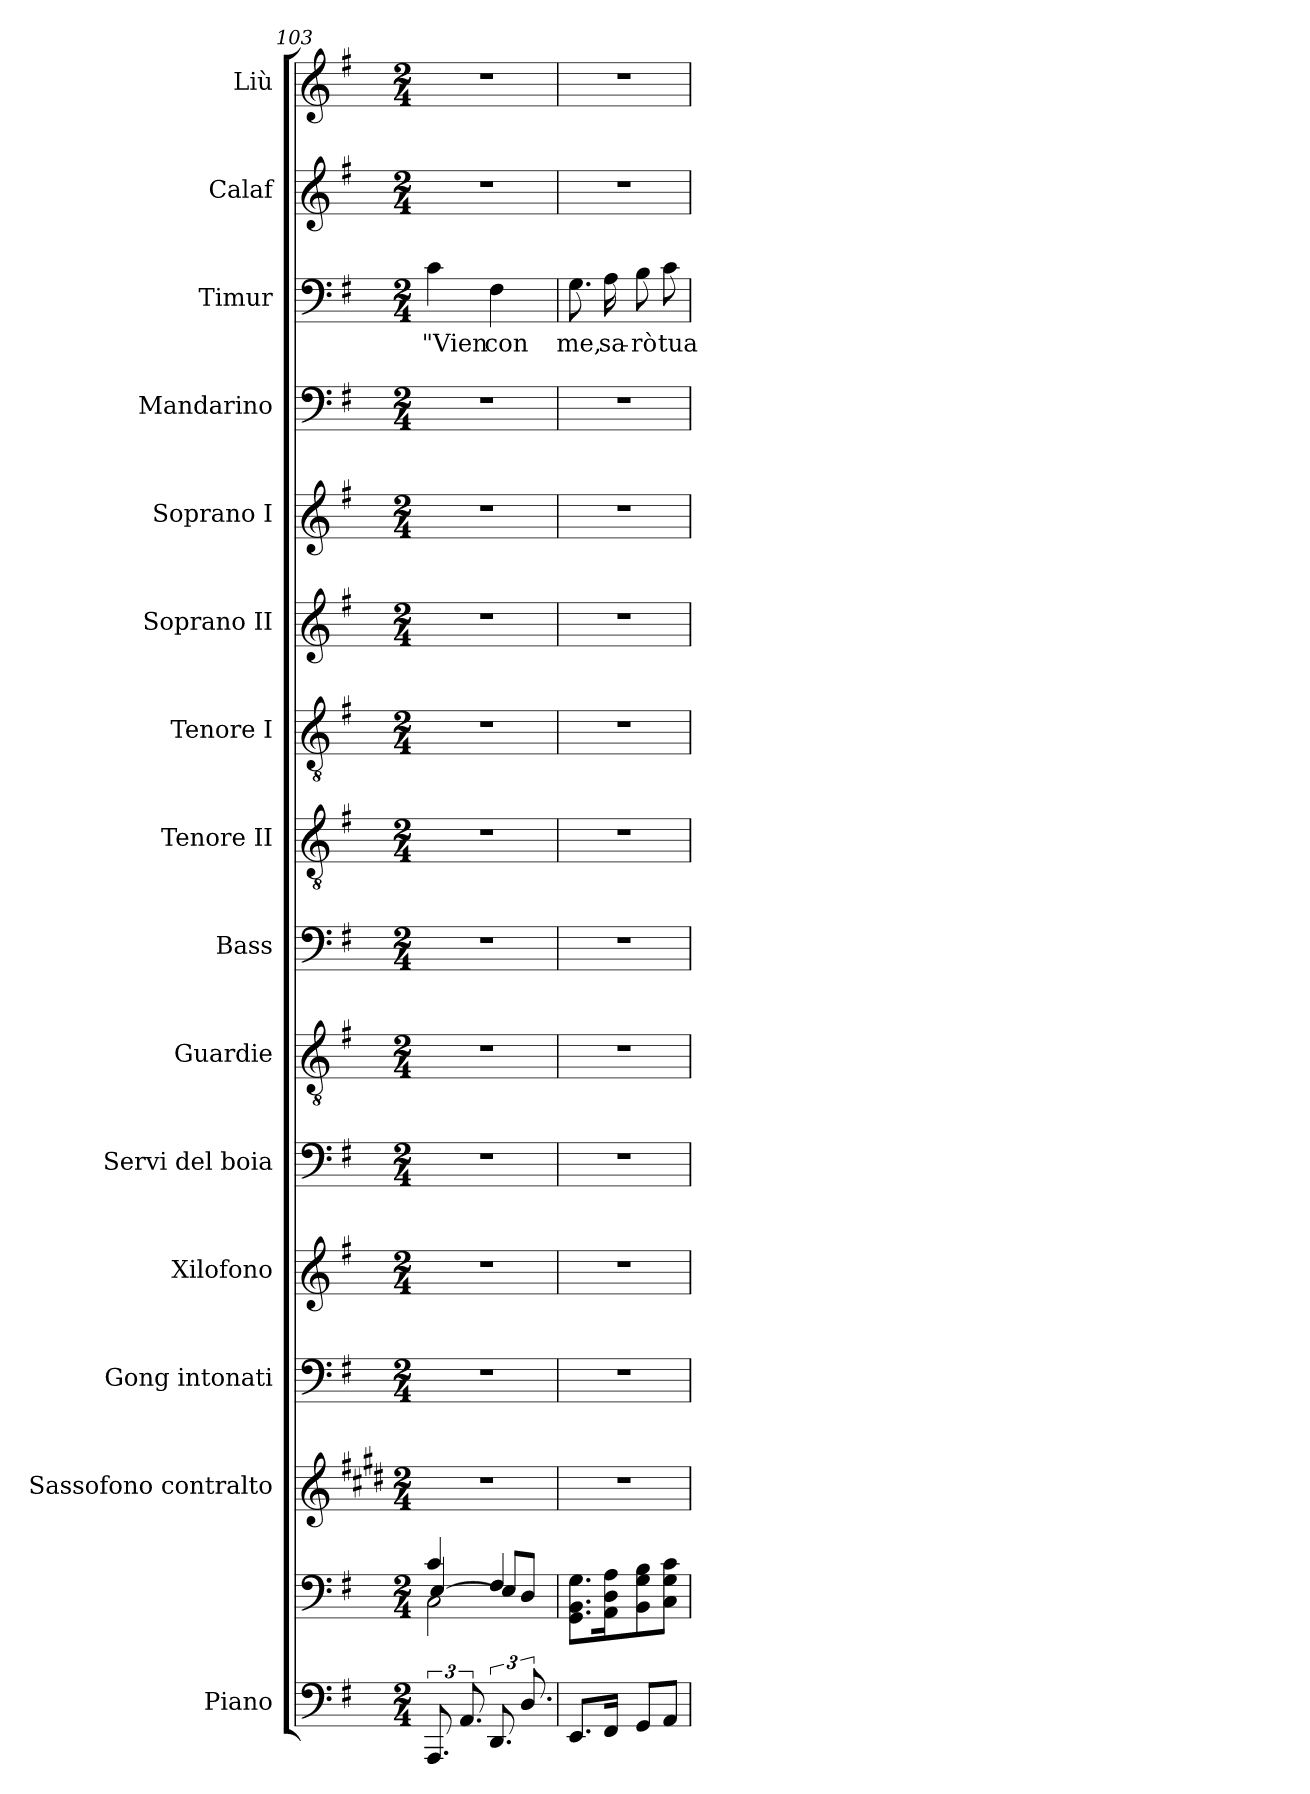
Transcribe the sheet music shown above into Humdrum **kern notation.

**kern	**kern	**kern	**kern	**kern	**kern	**kern	**kern	**kern	**kern	**kern	**kern	**kern	**kern	**text	**kern	**kern
*part15	*part15	*part14	*part13	*part12	*part11	*part10	*part9	*part8	*part7	*part6	*part5	*part4	*part3	*part3	*part2	*part1
*staff16	*staff15	*staff14	*staff13	*staff12	*staff11	*staff10	*staff9	*staff8	*staff7	*staff6	*staff5	*staff4	*staff3	*staff3	*staff2	*staff1
*I"Piano	*	*I"Sassofono contralto	*I"Gong intonati	*I"Xilofono	*I"Servi del boia	*I"Guardie	*I"Bass	*I"Tenore II	*I"Tenore I	*I"Soprano II	*I"Soprano I	*I"Mandarino	*I"Timur	*	*I"Calaf	*I"Liù
*I'Pno.	*	*	*I'Gong int.	*I'Xil.	*I'Ser.B.	*I'G.	*I'B.	*I'T. II	*I'T. I	*I'S. II	*I'S. I	*I'M.	*I'T.	*	*I'C.	*I'L.
*clefF4	*clefF4	*clefG2	*clefF4	*clefG2	*clefF4	*clefGv2	*clefF4	*clefGv2	*clefGv2	*clefG2	*clefG2	*clefF4	*clefF4	*	*clefG2	*clefG2
*	*	*ITrd5c9	*	*ITrd-7c-12	*	*	*	*	*	*	*	*	*	*	*	*
*k[f#]	*k[f#]	*k[f#]	*k[f#]	*k[f#]	*k[f#]	*k[f#]	*k[f#]	*k[f#]	*k[f#]	*k[f#]	*k[f#]	*k[f#]	*k[f#]	*	*k[f#]	*k[f#]
*M2/4	*M2/4	*M2/4	*M2/4	*M2/4	*M2/4	*M2/4	*M2/4	*M2/4	*M2/4	*M2/4	*M2/4	*M2/4	*M2/4	*	*M2/4	*M2/4
=103	=103	=103	=103	=103	=103	=103	=103	=103	=103	=103	=103	=103	=103	=103	=103	=103
*	*^	*	*	*	*	*	*	*	*	*	*	*	*	*	*	*
*	*	*^	*	*	*	*	*	*	*	*	*	*	*	*	*	*	*
!	!	!	!	!	!	!	!	!	!	!	!	!	!	!	!	!LO:LY:b	!	!
12.AAA/	4c/	2C\	[4E/	2r	2r	2r	2r	2r	2r	2r	2r	2r	2r	2r	4c\	"Vien	2r	2r
12.AA/	.	.	.	.	.	.	.	.	.	.	.	.	.	.	.	.	.	.
!	!	!	!	!	!	!	!	!	!	!	!	!	!	!	!	!LO:LY:b	!	!
12.DD/	4F#/	.	8E/L]	.	.	.	.	.	.	.	.	.	.	.	4F#\	con	.	.
12.D/	.	.	8D/J	.	.	.	.	.	.	.	.	.	.	.	.	.	.	.
=104	=104	=104	=104	=104	=104	=104	=104	=104	=104	=104	=104	=104	=104	=104	=104	=104	=104	=104
!	!	!	!	!	!	!	!	!	!	!	!	!	!	!	!	!LO:LY:b	!	!
*	*v	*v	*v	*	*	*	*	*	*	*	*	*	*	*	*	*	*	*
8.EE/L	8.GG\ 8.BB\ 8.G\L	2r	2r	2r	2r	2r	2r	2r	2r	2r	2r	2r	8.G\	me,	2r	2r
!	!	!	!	!	!	!	!	!	!	!	!	!	!	!LO:LY:b	!	!
16FF#/Jk	16AA\ 16D\ 16A\K	.	.	.	.	.	.	.	.	.	.	.	16A\	sa-	.	.
!	!	!	!	!	!	!	!	!	!	!	!	!	!	!LO:LY:b	!	!
8GG/L	8BB\ 8G\ 8B\	.	.	.	.	.	.	.	.	.	.	.	8B\	-rò	.	.
!	!	!	!	!	!	!	!	!	!	!	!	!	!	!LO:LY:b	!	!
8AA/J	8C\ 8G\ 8c\J	.	.	.	.	.	.	.	.	.	.	.	8c\	tua	.	.
=	=	=	=	=	=	=	=	=	=	=	=	=	=	=	=	=
*-	*-	*-	*-	*-	*-	*-	*-	*-	*-	*-	*-	*-	*-	*-	*-	*-
